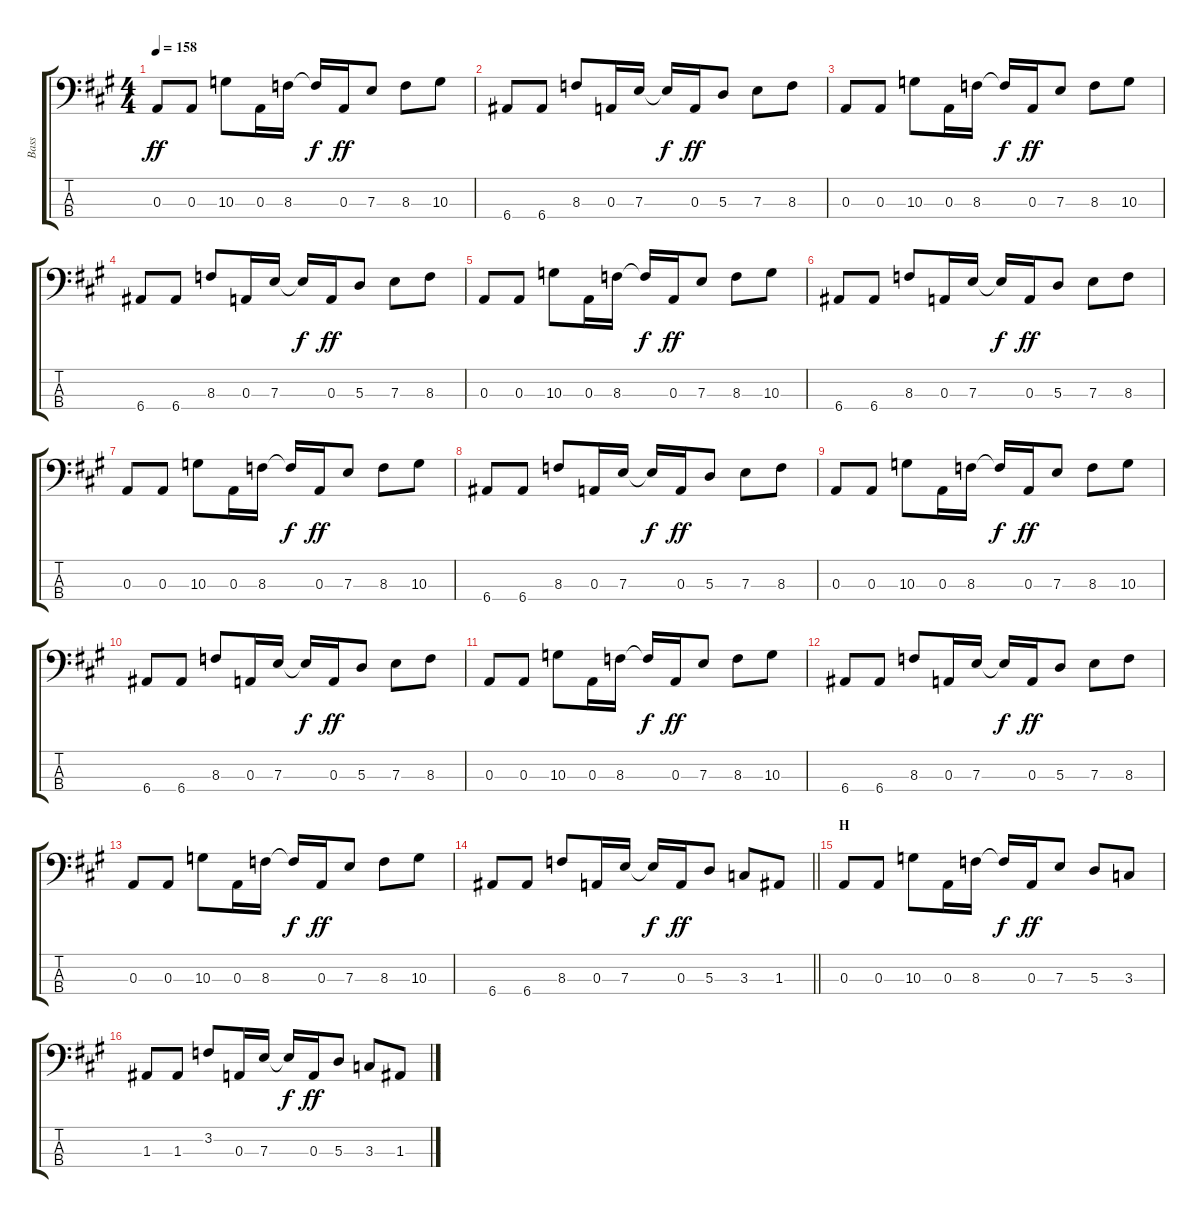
\track ("Bass" "Bass") {instrument electricbasspick}
\staff {score tabs}
\tuning (G2 D2 A1 E1) {hide}
\ts (4 4)
\tempo 158
\clef f4
\ks a
0.3.8{dy ff} 0.3.8 10.3.8 0.3.16 8.3.16 8.3{t}.16{dy f} 0.3.16{dy ff} 7.3.8 8.3.8 10.3.8 |
6.4.8 6.4.8 8.3.8 0.3.16 7.3.16 7.3{t}.16{dy f} 0.3.16{dy ff} 5.3.8 7.3.8 8.3.8 |
0.3.8 0.3.8 10.3.8 0.3.16 8.3.16 8.3{t}.16{dy f} 0.3.16{dy ff} 7.3.8 8.3.8 10.3.8 |
6.4.8 6.4.8 8.3.8 0.3.16 7.3.16 7.3{t}.16{dy f} 0.3.16{dy ff} 5.3.8 7.3.8 8.3.8 |
0.3.8 0.3.8 10.3.8 0.3.16 8.3.16 8.3{t}.16{dy f} 0.3.16{dy ff} 7.3.8 8.3.8 10.3.8 |
6.4.8 6.4.8 8.3.8 0.3.16 7.3.16 7.3{t}.16{dy f} 0.3.16{dy ff} 5.3.8 7.3.8 8.3.8 |
0.3.8 0.3.8 10.3.8 0.3.16 8.3.16 8.3{t}.16{dy f} 0.3.16{dy ff} 7.3.8 8.3.8 10.3.8 |
6.4.8 6.4.8 8.3.8 0.3.16 7.3.16 7.3{t}.16{dy f} 0.3.16{dy ff} 5.3.8 7.3.8 8.3.8 |
0.3.8 0.3.8 10.3.8 0.3.16 8.3.16 8.3{t}.16{dy f} 0.3.16{dy ff} 7.3.8 8.3.8 10.3.8 |
6.4.8 6.4.8 8.3.8 0.3.16 7.3.16 7.3{t}.16{dy f} 0.3.16{dy ff} 5.3.8 7.3.8 8.3.8 |
0.3.8 0.3.8 10.3.8 0.3.16 8.3.16 8.3{t}.16{dy f} 0.3.16{dy ff} 7.3.8 8.3.8 10.3.8 |
6.4.8 6.4.8 8.3.8 0.3.16 7.3.16 7.3{t}.16{dy f} 0.3.16{dy ff} 5.3.8 7.3.8 8.3.8 |
0.3.8 0.3.8 10.3.8 0.3.16 8.3.16 8.3{t}.16{dy f} 0.3.16{dy ff} 7.3.8 8.3.8 10.3.8 |
\barLineRight lightlight
6.4.8 6.4.8 8.3.8 0.3.16 7.3.16 7.3{t}.16{dy f} 0.3.16{dy ff} 5.3.8 3.3.8 1.3.8 |
\section ("" "H")
0.3.8 0.3.8 10.3.8 0.3.16 8.3.16 8.3{t}.16{dy f} 0.3.16{dy ff} 7.3.8 5.3.8 3.3.8 |
1.3.8 1.3.8 3.2.8 0.3.16 7.3.16 7.3{t}.16{dy f} 0.3.16{dy ff} 5.3.8 3.3.8 1.3.8
